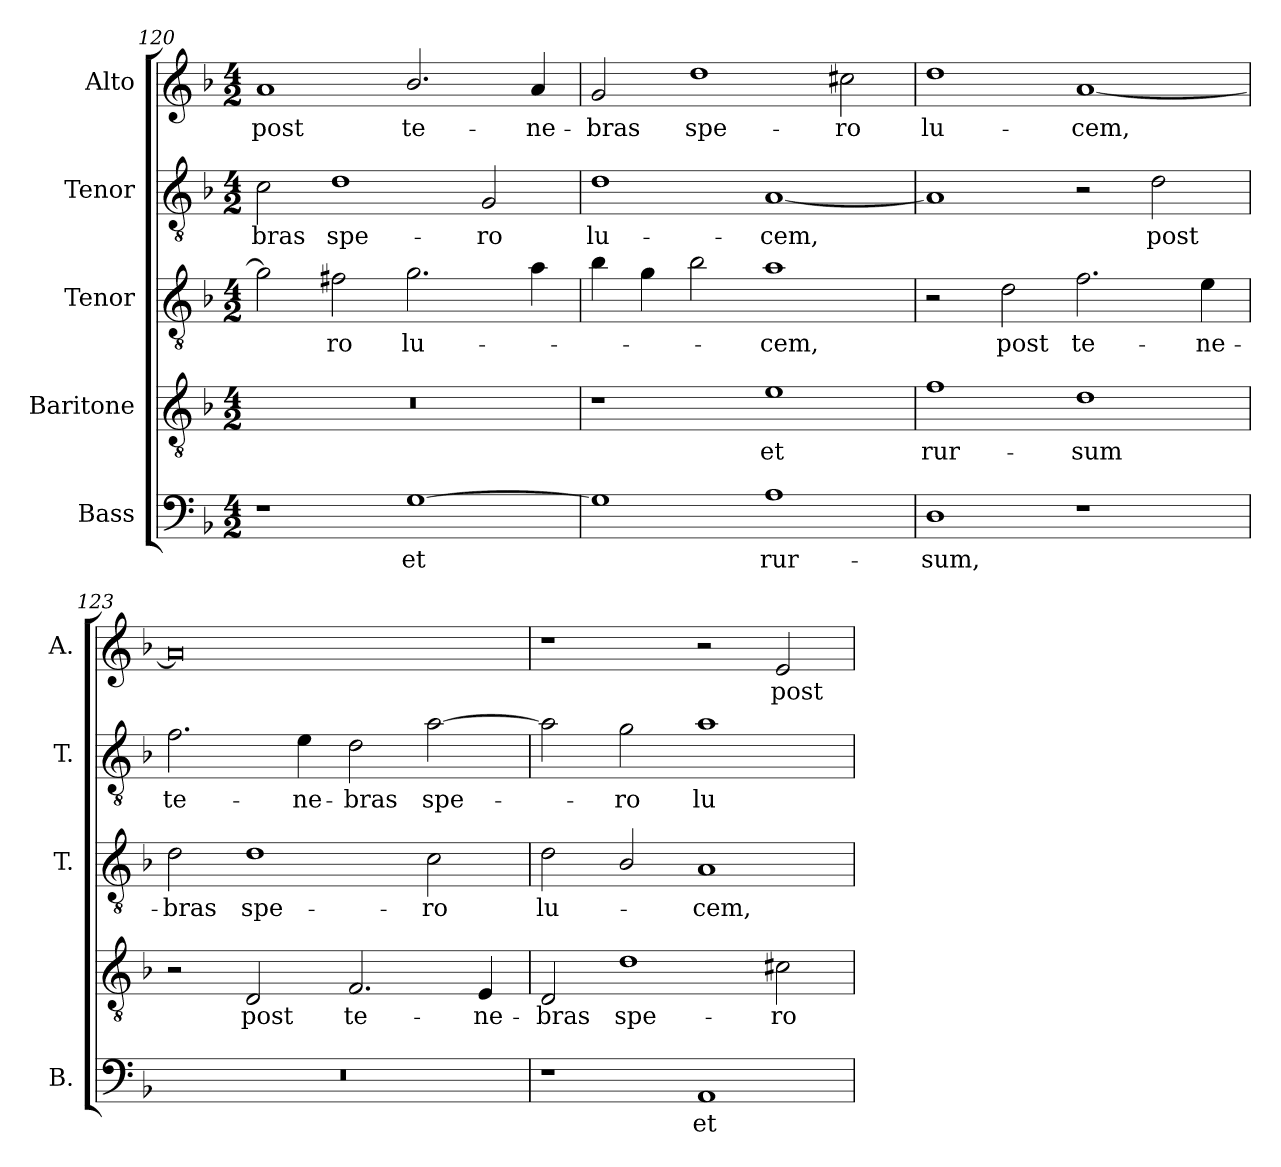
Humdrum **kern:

**kern	**text	**kern	**text	**kern	**text	**kern	**text	**kern	**text
*part5	*part5	*part4	*part4	*part3	*part3	*part2	*part2	*part1	*part1
*staff5	*staff5	*staff4	*staff4	*staff3	*staff3	*staff2	*staff2	*staff1	*staff1
*I"Bass	*	*I"Baritone	*	*I"Tenor	*	*I"Tenor	*	*I"Alto	*
*I'B.	*	*	*	*I'T.	*	*I'T.	*	*I'A.	*
!!LO:PB:g=z
*clefF4	*	*clefGv2	*	*clefGv2	*	*clefGv2	*	*clefG2	*
*	*	*ITrd7c12	*	*ITrd7c12	*	*ITrd7c12	*	*	*
*k[b-]	*	*k[b-]	*	*k[b-]	*	*k[b-]	*	*k[b-]	*
*F:	*	*F:	*	*F:	*	*F:	*	*F:	*
*M4/2	*	*M4/2	*	*M4/2	*	*M4/2	*	*M4/2	*
=120	=120	=120	=120	=120	=120	=120	=120	=120	=120
!	!	!LO:N:vis=1	!	!	!	!	!	!	!
!	!	!	!	!	!	!	!LO:LY:b:color=#000000	!	!
!	!	!	!	!	!	!	!	!	!LO:LY:b:color=#000000
1r	.	0r	.	2Gi\]	.	2Ci\	-bras	1ai	post
!	!	!	!	!	!LO:LY:b:color=#000000	!	!	!	!
!	!	!	!	!	!	!	!LO:LY:b:color=#000000	!	!
.	.	.	.	2F#Xi\	-ro	1Di	spe-	.	.
!	!LO:LY:b:color=#000000	!	!	!	!	!	!	!	!
!	!	!	!	!	!LO:LY:b:color=#000000	!	!	!	!
!	!	!	!	!	!	!	!	!	!LO:LY:b:color=#000000
[1Gi	et	.	.	2.Gi\	lu-	.	.	2.b-i/	te-
!	!	!	!	!	!	!	!LO:LY:b:color=#000000	!	!
.	.	.	.	.	.	2GGi/	-ro	.	.
!	!	!	!	!	!	!	!	!	!LO:LY:b:color=#000000
.	.	.	.	4Ai\	.	.	.	4ai/	-ne-
=121	=121	=121	=121	=121	=121	=121	=121	=121	=121
!	!	!	!	!	!	!	!LO:LY:b:color=#000000	!	!
!	!	!	!	!	!	!	!	!	!LO:LY:b:color=#000000
1Gi]	.	1r	.	4B-i\	.	1Di	lu-	2gi/	-bras
.	.	.	.	4Gi\	.	.	.	.	.
!	!	!	!	!	!	!	!	!	!LO:LY:b:color=#000000
.	.	.	.	2B-i\	.	.	.	1ddi	spe-
!	!LO:LY:b:color=#000000	!	!	!	!	!	!	!	!
!	!	!	!LO:LY:b:color=#000000	!	!	!	!	!	!
!	!	!	!	!	!LO:LY:b:color=#000000	!	!	!	!
!	!	!	!	!	!	!	!LO:LY:b:color=#000000	!	!
1Ai	rur-	1Ei	et	1Ai	-cem,	[1AAi	-cem,	.	.
!	!	!	!	!	!	!	!	!	!LO:LY:b:color=#000000
.	.	.	.	.	.	.	.	2cc#Xi\	-ro
=122	=122	=122	=122	=122	=122	=122	=122	=122	=122
!	!LO:LY:b:color=#000000	!	!	!	!	!	!	!	!
!	!	!	!LO:LY:b:color=#000000	!	!	!	!	!	!
!	!	!	!	!	!	!	!	!	!LO:LY:b:color=#000000
1Di	-sum,	1Fi	rur-	2r	.	1AAi]	.	1ddi	lu-
!	!	!	!	!	!LO:LY:b:color=#000000	!	!	!	!
.	.	.	.	2Di\	post	.	.	.	.
!	!	!	!LO:LY:b:color=#000000	!	!	!	!	!	!
!	!	!	!	!	!LO:LY:b:color=#000000	!	!	!	!
!	!	!	!	!	!	!	!	!	!LO:LY:b:color=#000000
1r	.	1Di	-sum	2.Fi\	te-	2r	.	[1ai	-cem,
!	!	!	!	!	!	!	!LO:LY:b:color=#000000	!	!
.	.	.	.	.	.	2Di\	post	.	.
!	!	!	!	!	!LO:LY:b:color=#000000	!	!	!	!
.	.	.	.	4Ei\	-ne-	.	.	.	.
=123	=123	=123	=123	=123	=123	=123	=123	=123	=123
!LO:N:vis=1	!	!	!	!	!	!	!	!	!
!	!	!	!	!	!LO:LY:b:color=#000000	!	!	!	!
!	!	!	!	!	!	!	!LO:LY:b:color=#000000	!	!
0r	.	2r	.	2Di\	-bras	2.Fi\	te-	0ai]	.
!	!	!	!LO:LY:b:color=#000000	!	!	!	!	!	!
!	!	!	!	!	!LO:LY:b:color=#000000	!	!	!	!
.	.	2DDi/	post	1Di	spe-	.	.	.	.
!	!	!	!	!	!	!	!LO:LY:b:color=#000000	!	!
.	.	.	.	.	.	4Ei\	-ne-	.	.
!	!	!	!LO:LY:b:color=#000000	!	!	!	!	!	!
!	!	!	!	!	!	!	!LO:LY:b:color=#000000	!	!
.	.	2.FFi/	te-	.	.	2Di\	-bras	.	.
!	!	!	!	!	!LO:LY:b:color=#000000	!	!	!	!
!	!	!	!	!	!	!	!LO:LY:b:color=#000000	!	!
.	.	.	.	2Ci\	-ro	[2Ai\	spe-	.	.
!	!	!	!LO:LY:b:color=#000000	!	!	!	!	!	!
.	.	4EEi/	-ne-	.	.	.	.	.	.
=124	=124	=124	=124	=124	=124	=124	=124	=124	=124
!	!	!	!LO:LY:b:color=#000000	!	!	!	!	!	!
!	!	!	!	!	!LO:LY:b:color=#000000	!	!	!	!
1r	.	2DDi/	-bras	2Di\	lu-	2Ai\]	.	1r	.
!	!	!	!LO:LY:b:color=#000000	!	!	!	!	!	!
!	!	!	!	!	!	!	!LO:LY:b:color=#000000	!	!
.	.	1Di	spe-	2BB-i/	.	2Gi\	-ro	.	.
!	!LO:LY:b:color=#000000	!	!	!	!	!	!	!	!
!	!	!	!	!	!LO:LY:b:color=#000000	!	!	!	!
!	!	!	!	!	!	!	!LO:LY:b:color=#000000	!	!
1AAi	et	.	.	1AAi	-cem,	1Ai	lu-	2r	.
!	!	!	!LO:LY:b:color=#000000	!	!	!	!	!	!
!	!	!	!	!	!	!	!	!	!LO:LY:b:color=#000000
.	.	2C#Xi\	-ro	.	.	.	.	2ei/	post
=	=	=	=	=	=	=	=	=	=
*-	*-	*-	*-	*-	*-	*-	*-	*-	*-
